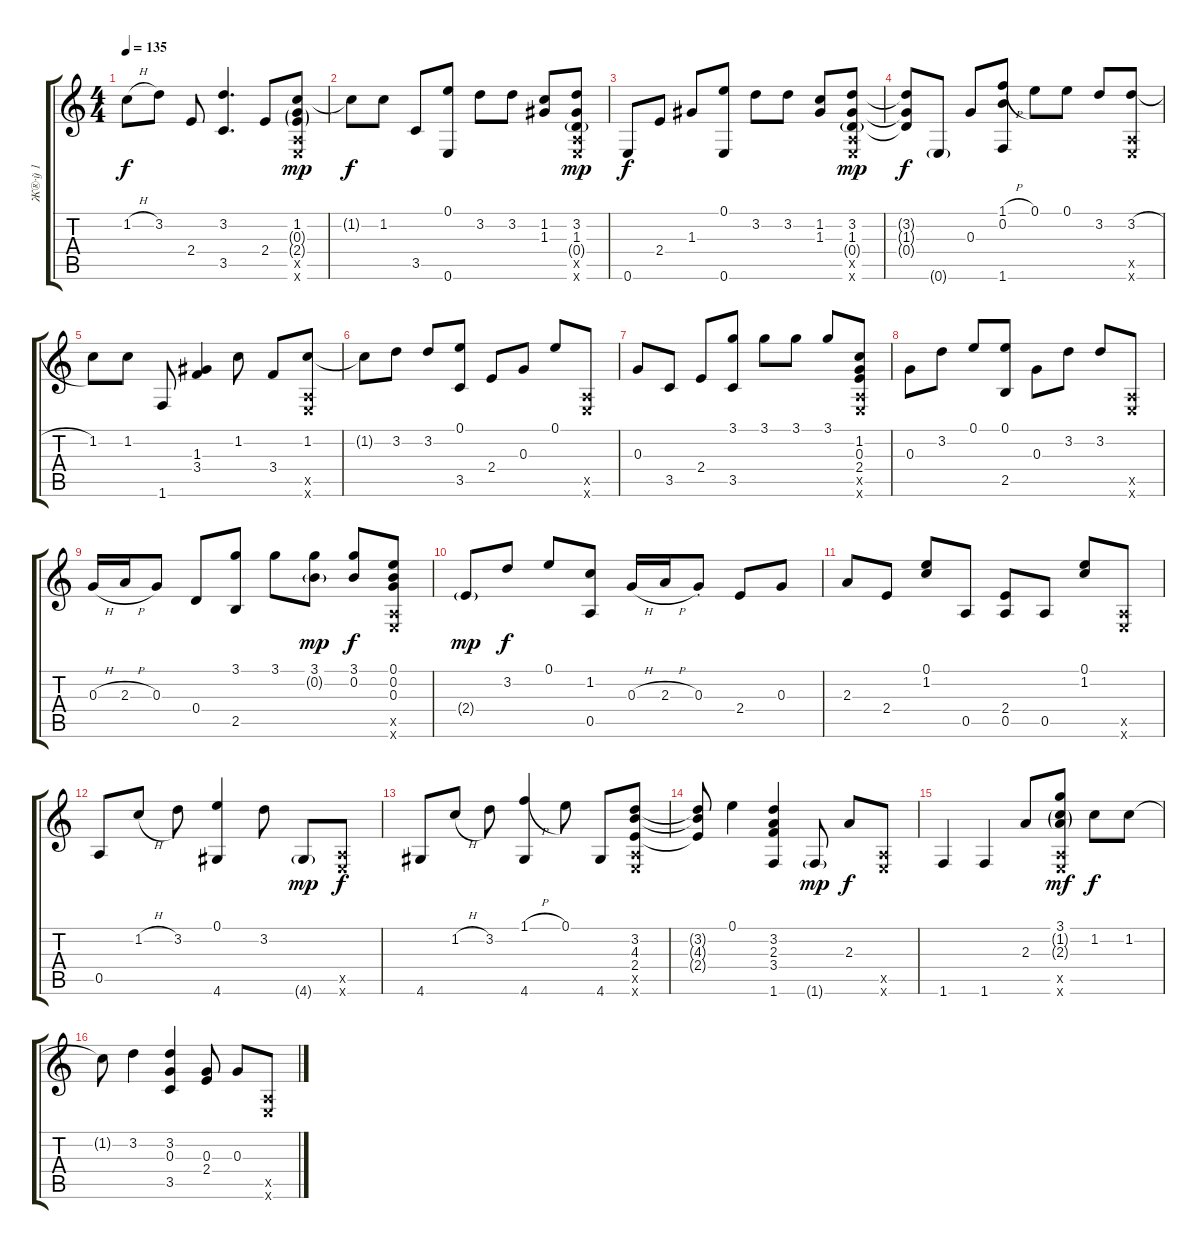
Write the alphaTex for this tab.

\track ("Ж®·ў 1" "Ж®·ў 1") {instrument acousticguitarsteel}
\staff {score tabs}
\tuning (E4 B3 G3 D3 A2 E2) {hide}
\ts (4 4)
\tempo 135
\clef g2
\ks c
1.2{h}.8{dy f} 3.2.8 2.4.8 (3.2 3.5).4{d} 2.4.8 (1.2 0.3{g} 2.4{g} 0.5{x} 0.6{x}).8{dy mp} |
1.2{t}.8{dy f} 1.2.8 3.5.8 (0.1 0.6).8 3.2.8 3.2.8 (1.2 1.3).8 (3.2 1.3 0.4{g} 0.5{x} 0.6{x}).8{dy mp} |
0.6.8{dy f} 2.4.8 1.3.8 (0.1 0.6).8 3.2.8 3.2.8 (1.2 1.3).8 (3.2 1.3 0.4{g} 0.5{x} 0.6{x}).8{dy mp} |
(3.2{t} 1.3{t} 0.4{t}).8{dy f} 0.6{g}.8 0.3.8 (1.1{h} 0.2 1.6).8 0.1.8 0.1.8 3.2.8 (3.2{h} 0.5{x} 0.6{x}).8 |
1.2.8 1.2.8 1.6.8 (1.3 3.4).4 1.2.8 3.4.8 (1.2 0.5{x} 0.6{x}).8 |
1.2{t}.8 3.2.8 3.2.8 (0.1 3.5).8 2.4.8 0.3.8 0.1.8 (0.5{x} 0.6{x}).8 |
0.3.8 3.5.8 2.4.8 (3.1 3.5).8 3.1.8 3.1.8 3.1.8 (1.2 0.3 2.4 0.5{x} 0.6{x}).8 |
0.3.8 3.2.8 0.1.8 (0.1 2.5).8 0.3.8 3.2.8 3.2.8 (0.5{x} 0.6{x}).8 |
0.3{h}.16 2.3{h}.16 0.3.8 0.4.8 (3.1 2.5).8 3.1.8 (3.1 0.2{g}).8{dy mp} (3.1 0.2).8{dy f} (0.1 0.2 0.3 0.5{x} 0.6{x}).8 |
2.4{g}.8{dy mp} 3.2.8{dy f} 0.1.8 (1.2 0.5).8 0.3{h}.16 2.3{h}.16 0.3{st}.8 2.4.8 0.3.8 |
2.3.8 2.4.8 (0.1 1.2).8 0.5.8 (2.4 0.5).8 0.5.8 (0.1 1.2).8 (0.5{x} 0.6{x}).8 |
0.5.8 1.2{h}.8 3.2.8 (0.1 4.6).4 3.2.8 4.6{g}.8{dy mp} (0.5{x} 0.6{x}).8{dy f} |
4.6.8 1.2{h}.8 3.2.8 (1.1{h} 4.6).4 0.1.8 4.6.8 (3.2 4.3 2.4 0.5{x} 0.6{x}).8 |
(3.2{t} 4.3{t} 2.4{t}).8 0.1.4 (3.2 2.3 3.4 1.6).4 1.6{g}.8{dy mp} 2.3.8{dy f} (0.5{x} 0.6{x}).8 |
1.6.4 1.6.4 2.3.8 (3.1 1.2{g} 2.3{g} 0.5{x} 0.6{x}).8{dy mf} 1.2.8{dy f} 1.2.8 |
1.2{t}.8 3.2.4 (3.2 0.3 3.5).4 (0.3 2.4).8 0.3.8 (0.5{x} 0.6{x}).8
